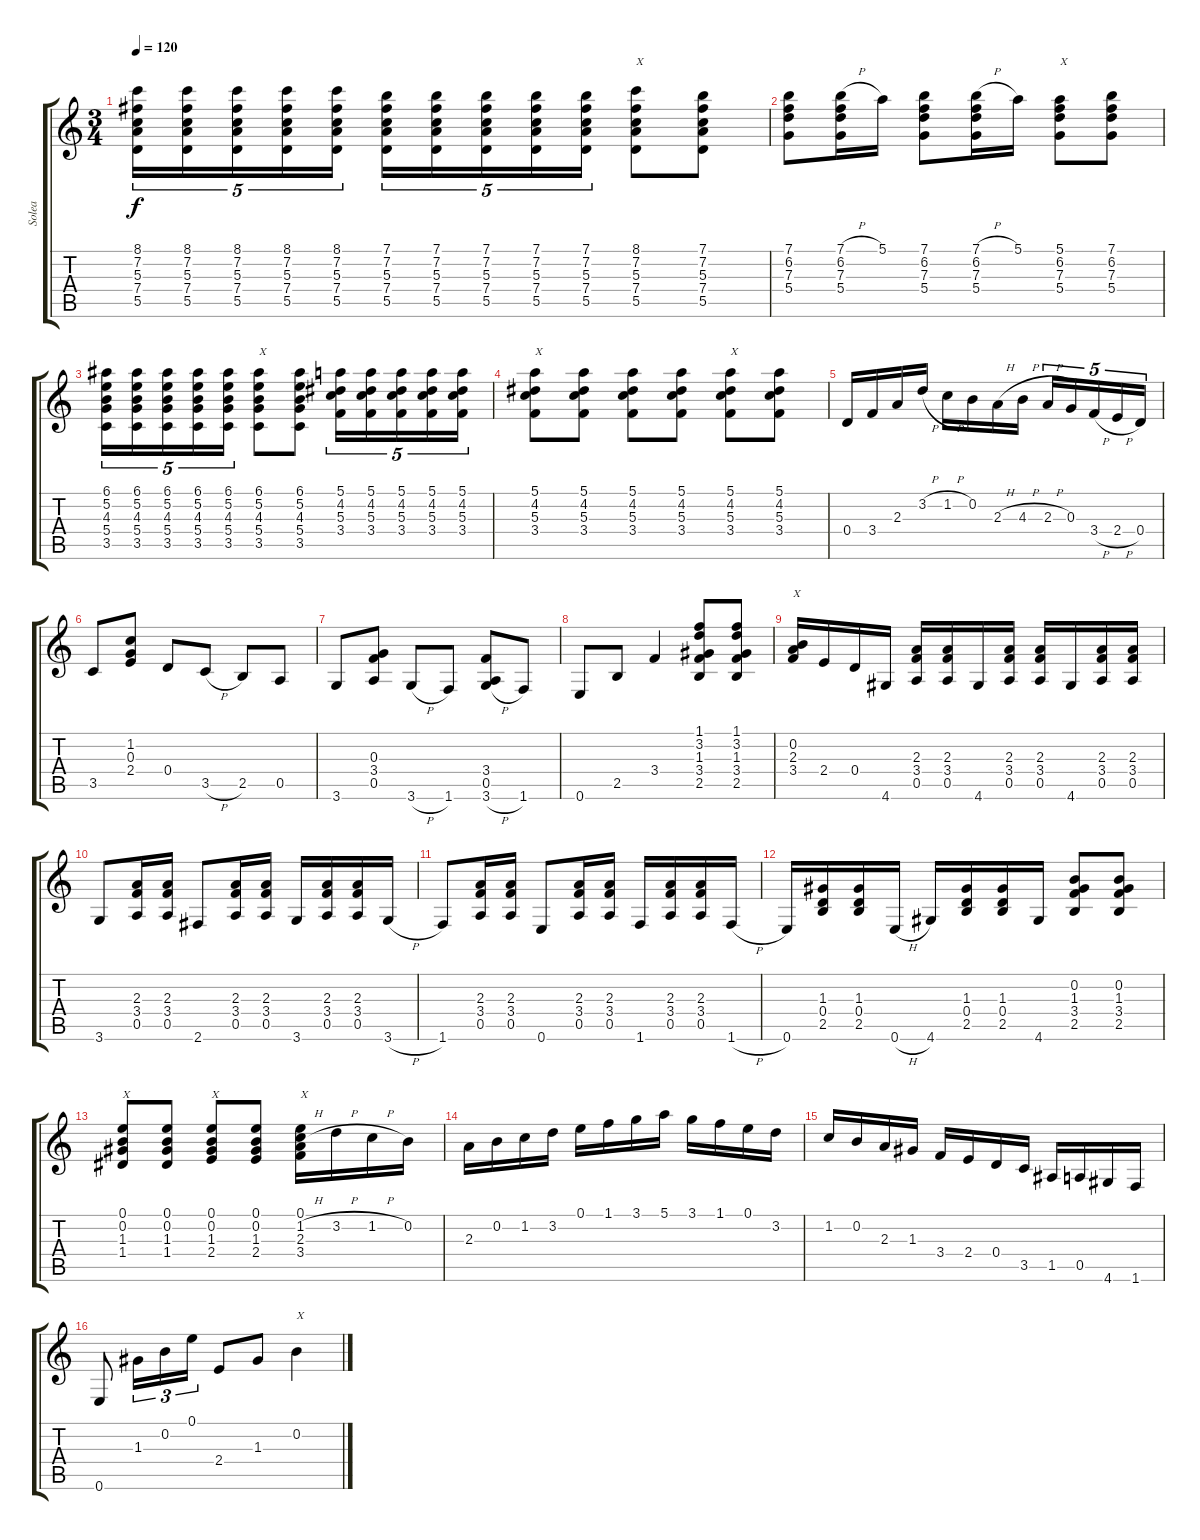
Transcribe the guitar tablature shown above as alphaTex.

\track ("Solea" "Solea") {instrument acousticguitarnylon}
\staff {score tabs}
\tuning (E4 B3 G3 D3 A2 E2) {hide}
\ts (3 4)
\tempo 120
\clef g2
\ks c
(8.1 7.2 5.3 7.4 5.5).16{tu (5 4) dy f} (8.1 7.2 5.3 7.4 5.5).16{tu (5 4)} (8.1 7.2 5.3 7.4 5.5).16{tu (5 4)} (8.1 7.2 5.3 7.4 5.5).16{tu (5 4)} (8.1 7.2 5.3 7.4 5.5).16{tu (5 4)} (7.1 7.2 5.3 7.4 5.5).16{tu (5 4)} (7.1 7.2 5.3 7.4 5.5).16{tu (5 4)} (7.1 7.2 5.3 7.4 5.5).16{tu (5 4)} (7.1 7.2 5.3 7.4 5.5).16{tu (5 4)} (7.1 7.2 5.3 7.4 5.5).16{tu (5 4)} (8.1 7.2 5.3 7.4 5.5).8{txt "X"} (7.1 7.2 5.3 7.4 5.5).8 |
(7.1 6.2 7.3 5.4).8 (7.1{h} 6.2 7.3 5.4).16 5.1.16 (7.1 6.2 7.3 5.4).8 (7.1{h} 6.2 7.3 5.4).16 5.1.16 (5.1 6.2 7.3 5.4).8{txt "X"} (7.1 6.2 7.3 5.4).8 |
(6.1 5.2 4.3 5.4 3.5).16{tu (5 4)} (6.1 5.2 4.3 5.4 3.5).16{tu (5 4)} (6.1 5.2 4.3 5.4 3.5).16{tu (5 4)} (6.1 5.2 4.3 5.4 3.5).16{tu (5 4)} (6.1 5.2 4.3 5.4 3.5).16{tu (5 4)} (6.1 5.2 4.3 5.4 3.5).8{txt "X"} (6.1 5.2 4.3 5.4 3.5).8 (5.1 4.2 5.3 3.4).16{tu (5 4)} (5.1 4.2 5.3 3.4).16{tu (5 4)} (5.1 4.2 5.3 3.4).16{tu (5 4)} (5.1 4.2 5.3 3.4).16{tu (5 4)} (5.1 4.2 5.3 3.4).16{tu (5 4)} |
(5.1 4.2 5.3 3.4).8{txt "X"} (5.1 4.2 5.3 3.4).8 (5.1 4.2 5.3 3.4).8 (5.1 4.2 5.3 3.4).8 (5.1 4.2 5.3 3.4).8{txt "X"} (5.1 4.2 5.3 3.4).8 |
0.4.16 3.4.16 2.3.16 3.2{h}.16 1.2{h}.16 0.2.16 2.3{h}.16 4.3{h}.16 2.3{h}.16{tu (5 4)} 0.3.16{tu (5 4)} 3.4{h}.16{tu (5 4)} 2.4{h}.16{tu (5 4)} 0.4.16{tu (5 4)} |
3.5.8 (1.2 0.3 2.4).8 0.4.8 3.5{h}.8 2.5.8 0.5.8 |
3.6.8 (0.3 3.4 0.5).8 3.6{h}.8 1.6.8 (3.4 0.5 3.6{h}).8 1.6.8 |
0.6.8 2.5.8 3.4.4 (1.1 3.2 1.3 3.4 2.5).8 (1.1 3.2 1.3 3.4 2.5).8 |
(0.2 2.3 3.4).16{txt "X"} 2.4.16 0.4.16 4.6.16 (2.3 3.4 0.5).16 (2.3 3.4 0.5).16 4.6.16 (2.3 3.4 0.5).16 (2.3 3.4 0.5).16 4.6.16 (2.3 3.4 0.5).16 (2.3 3.4 0.5).16 |
3.6.8 (2.3 3.4 0.5).16 (2.3 3.4 0.5).16 2.6.8 (2.3 3.4 0.5).16 (2.3 3.4 0.5).16 3.6.16 (2.3 3.4 0.5).16 (2.3 3.4 0.5).16 3.6{h}.16 |
1.6.8 (2.3 3.4 0.5).16 (2.3 3.4 0.5).16 0.6.8 (2.3 3.4 0.5).16 (2.3 3.4 0.5).16 1.6.16 (2.3 3.4 0.5).16 (2.3 3.4 0.5).16 1.6{h}.16 |
0.6.16 (1.3 0.4 2.5).16 (1.3 0.4 2.5).16 0.6{h}.16 4.6.16 (1.3 0.4 2.5).16 (1.3 0.4 2.5).16 4.6.16 (0.2 1.3 3.4 2.5).8 (0.2 1.3 3.4 2.5).8 |
(0.1 0.2 1.3 1.4).8{txt "X"} (0.1 0.2 1.3 1.4).8 (0.1 0.2 1.3 2.4).8{txt "X"} (0.1 0.2 1.3 2.4).8 (0.1 1.2{h} 2.3 3.4).16{txt "X"} 3.2{h}.16 1.2{h}.16 0.2.16 |
2.3.16 0.2.16 1.2.16 3.2.16 0.1.16 1.1.16 3.1.16 5.1.16 3.1.16 1.1.16 0.1.16 3.2.16 |
1.2.16 0.2.16 2.3.16 1.3.16 3.4.16 2.4.16 0.4.16 3.5.16 1.5.16 0.5.16 4.6.16 1.6.16 |
0.6.8 1.3.16{tu (3 2)} 0.2.16{tu (3 2)} 0.1.16{tu (3 2)} 2.4.8 1.3.8 0.2.4{txt "X"}
